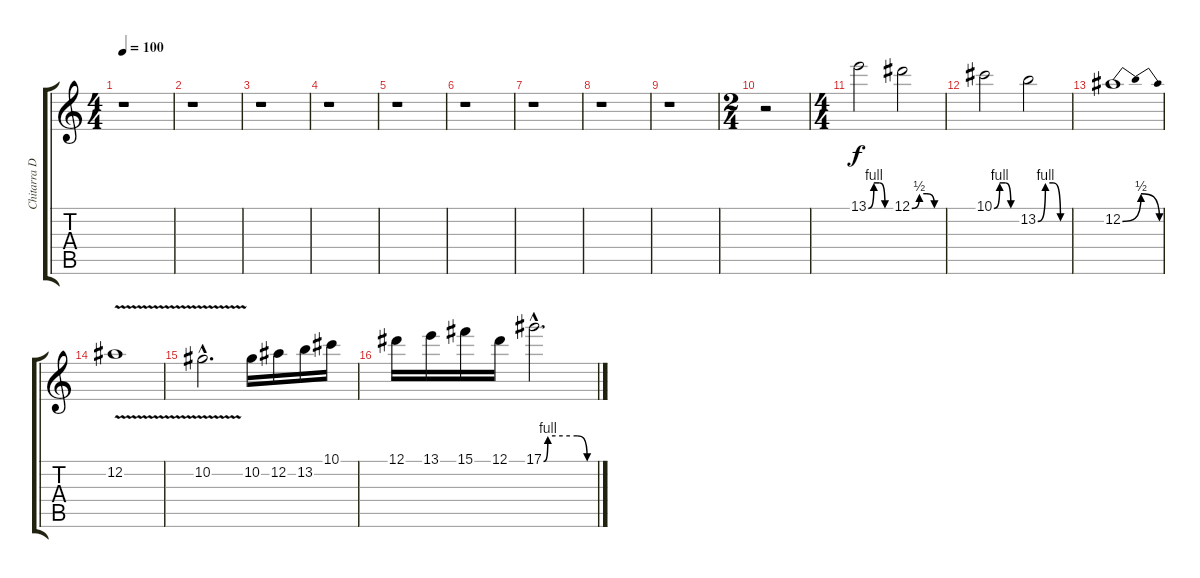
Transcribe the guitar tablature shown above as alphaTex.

\track ("Chitarra Distorta" "Chitarra D") {instrument distortionguitar}
\staff {score tabs}
\tuning (Eb4 Bb3 Gb3 Db3 Ab2 Eb2) {hide}
\ts (4 4)
\tempo 100
\clef g2
\ks c
r.1{dy f} |
r.1 |
r.1 |
r.1 |
r.1 |
r.1 |
r.1 |
r.1 |
r.1 |
\ts (2 4)
r.2 |
\ts (4 4)
13.1{be (custom 0 0 15 4 30 4 45 0 60 0)}.2 12.1{be (custom 0 0 15 2 30 2 45 0 60 0)}.2 |
10.1{be (custom 0 0 15 4 30 4 45 0 60 0)}.2 13.2{be (custom 0 0 15 4 30 4 45 0 60 0)}.2 |
12.2{be (bendrelease 0 0 10 2 45 2 60 0)}.1 |
12.2{v}.1 |
10.2{v hac}.2{d} 10.2.16 12.2.16 13.2.16 10.1.16 |
12.1.16 13.1.16 15.1.16 12.1.16 17.1{be (custom 0 0 5 4 40 4 52 0 60 0) hac}.2{d}
